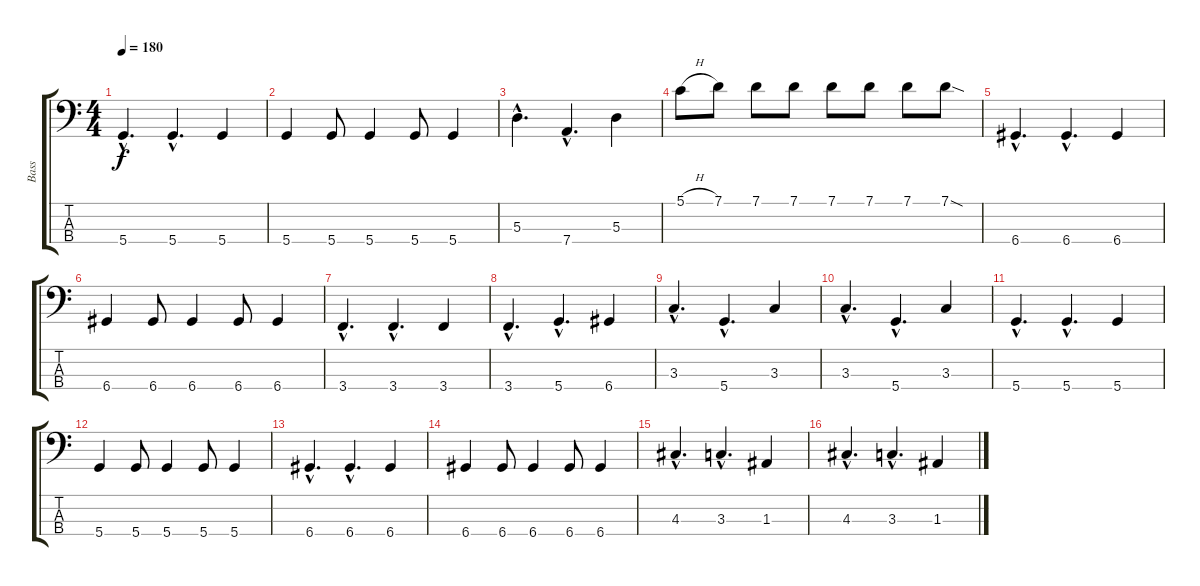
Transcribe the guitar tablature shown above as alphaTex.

\track ("Bass" "Bass") {instrument electricbasspick}
\staff {score tabs}
\tuning (G2 D2 A1 D1) {hide}
\ts (4 4)
\tempo 180
\clef f4
\ks c
5.4{hac}.4{d dy f} 5.4{hac}.4{d} 5.4.4 |
5.4.4 5.4.8 5.4.4 5.4.8 5.4.4 |
5.3{hac}.4{d} 7.4{hac}.4{d} 5.3.4 |
5.1{h}.8 7.1.8 7.1.8 7.1.8 7.1.8 7.1.8 7.1.8 7.1{sod}.8 |
6.4{hac}.4{d} 6.4{hac}.4{d} 6.4.4 |
6.4.4 6.4.8 6.4.4 6.4.8 6.4.4 |
3.4{hac}.4{d} 3.4{hac}.4{d} 3.4.4 |
3.4{hac}.4{d} 5.4{hac}.4{d} 6.4.4 |
3.3{hac}.4{d} 5.4{hac}.4{d} 3.3.4 |
3.3{hac}.4{d} 5.4{hac}.4{d} 3.3.4 |
5.4{hac}.4{d} 5.4{hac}.4{d} 5.4.4 |
5.4.4 5.4.8 5.4.4 5.4.8 5.4.4 |
6.4{hac}.4{d} 6.4{hac}.4{d} 6.4.4 |
6.4.4 6.4.8 6.4.4 6.4.8 6.4.4 |
4.3{hac}.4{d} 3.3{hac}.4{d} 1.3.4 |
4.3{hac}.4{d} 3.3{hac}.4{d} 1.3.4
